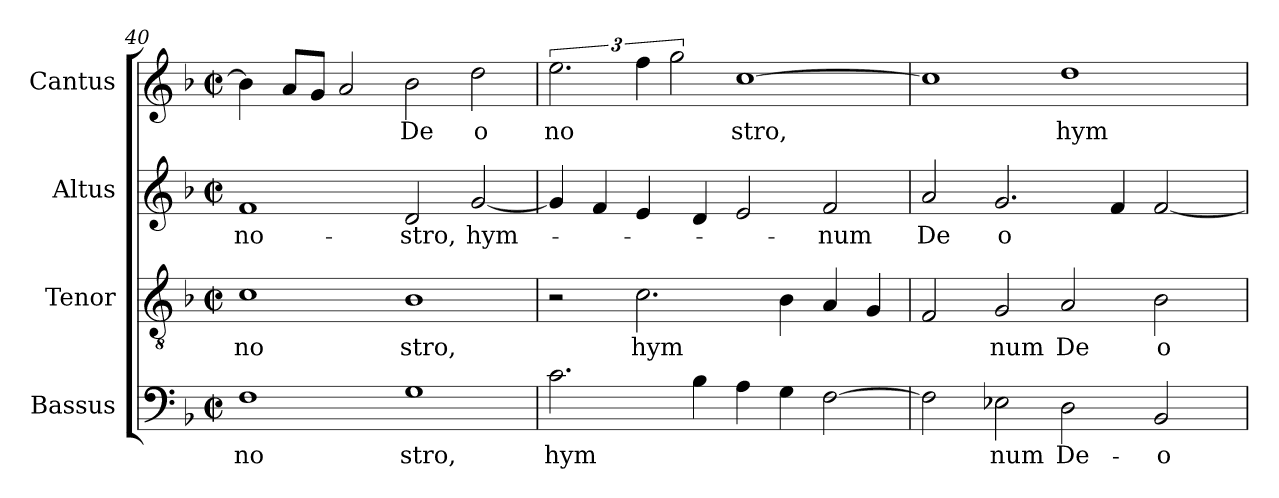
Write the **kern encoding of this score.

**kern	**text	**kern	**text	**kern	**text	**kern	**text
*part4	*part4	*part3	*part3	*part2	*part2	*part1	*part1
*staff4	*staff4	*staff3	*staff3	*staff2	*staff2	*staff1	*staff1
*I"Bassus	*	*I"Tenor	*	*I"Altus	*	*I"Cantus	*
*clefF4	*	*clefGv2	*	*clefG2	*	*clefG2	*
*k[b-]	*	*k[b-]	*	*k[b-]	*	*k[b-]	*
*F:	*	*F:	*	*F:	*	*F:	*
*M2/2	*	*M2/2	*	*M2/2	*	*M2/2	*
*met(c|)	*	*met(c|)	*	*met(c|)	*	*met(c|)	*
=40	=40	=40	=40	=40	=40	=40	=40
!	!LO:LY:b:cj	!	!LO:LY:b:cj	!	!LO:LY:b:cj	!	!
1F	no	1c	no	1f	no-	4b-\]	.
.	.	.	.	.	.	8a/L	.
.	.	.	.	.	.	8g/J	.
.	.	.	.	.	.	2a/	.
!	!LO:LY:b:cj	!	!LO:LY:b:cj	!	!LO:LY:b:cj	!	!LO:LY:b:cj
1G	stro,	1B-	stro,	2d/	-stro,	2b-\	De
!	!	!	!	!	!LO:LY:b	!	!LO:LY:b:cj
.	.	.	.	[<2g/	hym-	2dd\	o
=41	=41	=41	=41	=41	=41	=41	=41
!	!LO:LY:b	!	!	!	!	!	!LO:LY:b:cj
2.c\	hym	2r	.	4g/]	.	3.ee\	no
.	.	.	.	4f/	.	.	.
!	!	!	!LO:LY:b	!	!	!	!
.	.	2.c\	hym	4e/	.	6ff\	.
.	.	.	.	.	.	3gg\	.
4B-\	.	.	.	4d/	.	.	.
!	!	!	!	!	!	!	!LO:LY:b
4A\	.	.	.	2e/	.	[<1cc	stro,
4G\	.	4B-\	.	.	.	.	.
!	!	!	!	!	!LO:LY:b:cj	!	!
[>2F\	.	4A/	.	2f/	-num	.	.
.	.	4G/	.	.	.	.	.
!!LO:LB:g=z
=42	=42	=42	=42	=42	=42	=42	=42
!	!	!	!	!	!LO:LY:b:cj	!	!
*	*	*^	*	*	*	*	*
2F\]	.	2F/	64ryy	.	2a/	De	1cc]	.
.	.	.	1ryy	.	.	.	.	.
!	!LO:LY:b:cj	!	!	!LO:LY:b:cj	!	!LO:LY:b:cj	!	!
2E-X\	num	2G/	.	num	2.g/	o	.	.
!	!LO:LY:b:cj	!	!	!LO:LY:b:cj	!	!	!	!LO:LY:b
2D\	De-	2A/	.	De	.	.	1dd	hym
.	.	.	2ryy	.	.	.	.	.
.	.	.	.	.	4f/	.	.	.
!	!LO:LY:b:cj	!	!	!LO:LY:b:cj	!	!	!	!
2BB-/	-o	2B-\	.	o	[<2f/	.	.	.
.	.	.	4ryy	.	.	.	.	.
.	.	.	8...ryy	.	.	.	.	.
*	*	*v	*v	*	*	*	*	*
=	=	=	=	=	=	=	=
*-	*-	*-	*-	*-	*-	*-	*-
